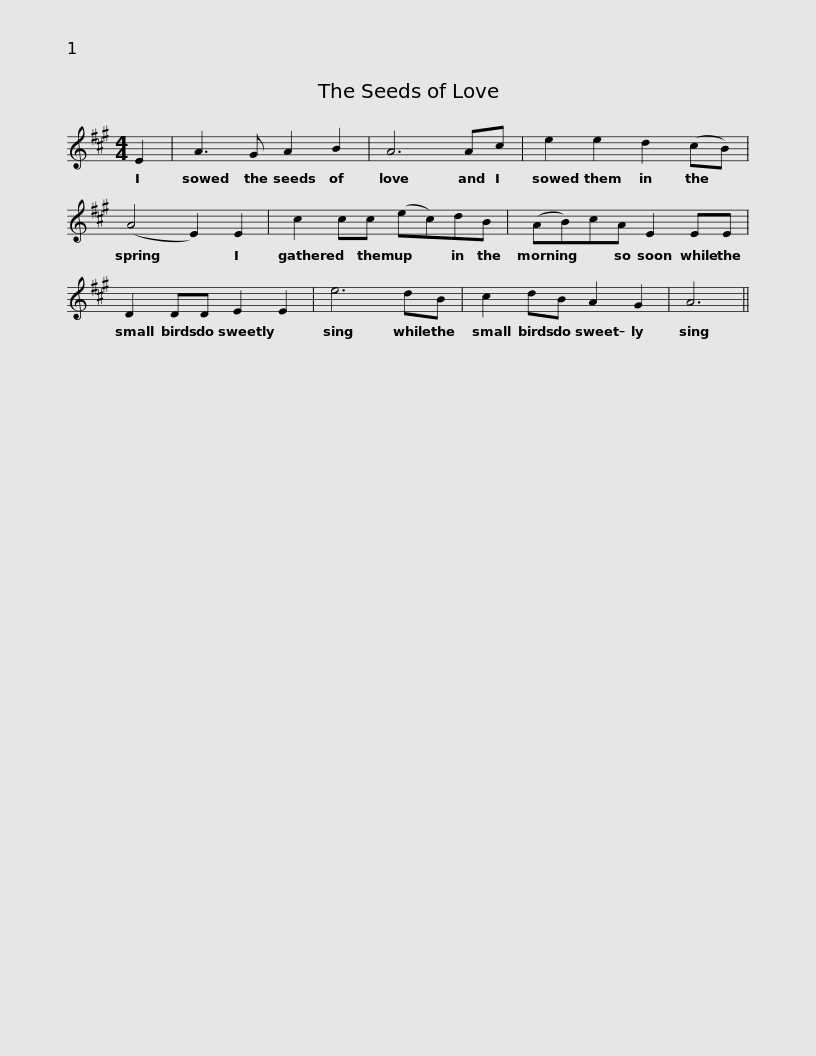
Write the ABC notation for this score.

X:1
L:1/8
M:4/4
I:linebreak $
K:A
V:1 treble
V:1
 E2 | A3 G A2 B2 | A6 Ac | e2 e2 d2 (cB) | (A4 E2) E2 | %5
 c2 cc (ec)dB |$ (AB)cA E2 EE | D2 DD E2 E2 | e6 dB | c2 dB A2 G2 | %10
 A6 || %11
